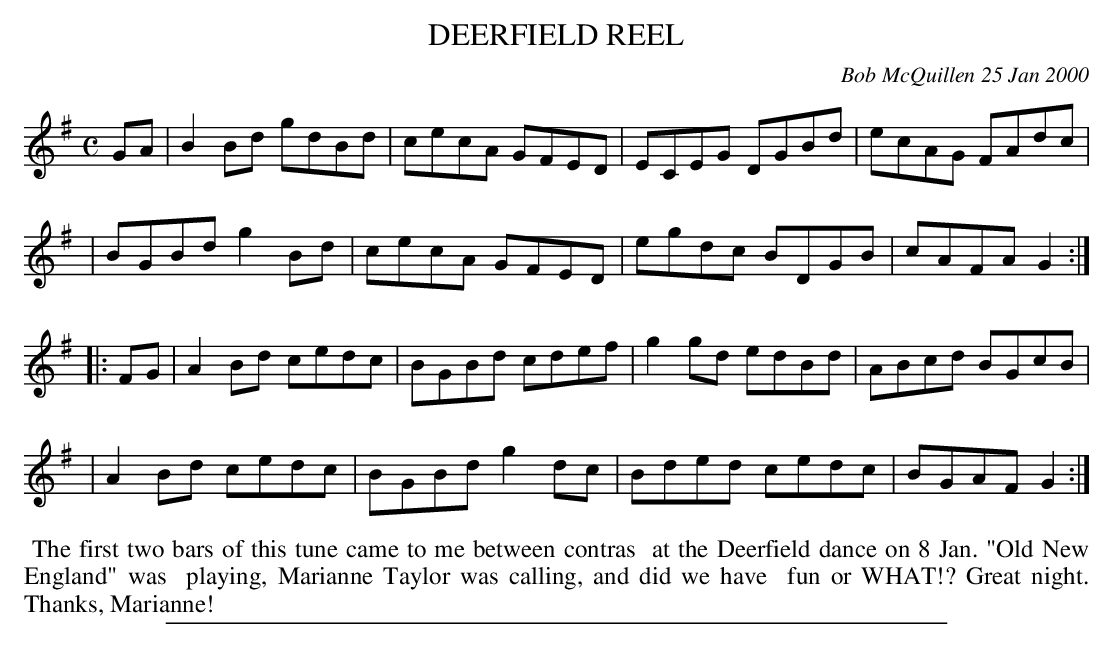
X:1
T: DEERFIELD REEL
C: Bob McQuillen 25 Jan 2000
M: C
L: 1/8
K: G
GA \
| B2Bd gdBd | cecA GFED | ECEG DGBd | ecAG FAdc |
| BGBd g2Bd | cecA GFED | egdc BDGB | cAFA G2 :|
|: FG \
| A2Bd cedc | BGBd cdef | g2gd edBd | ABcd BGcB |
| A2Bd cedc | BGBd g2dc | Bded cedc | BGAF G2 :|
